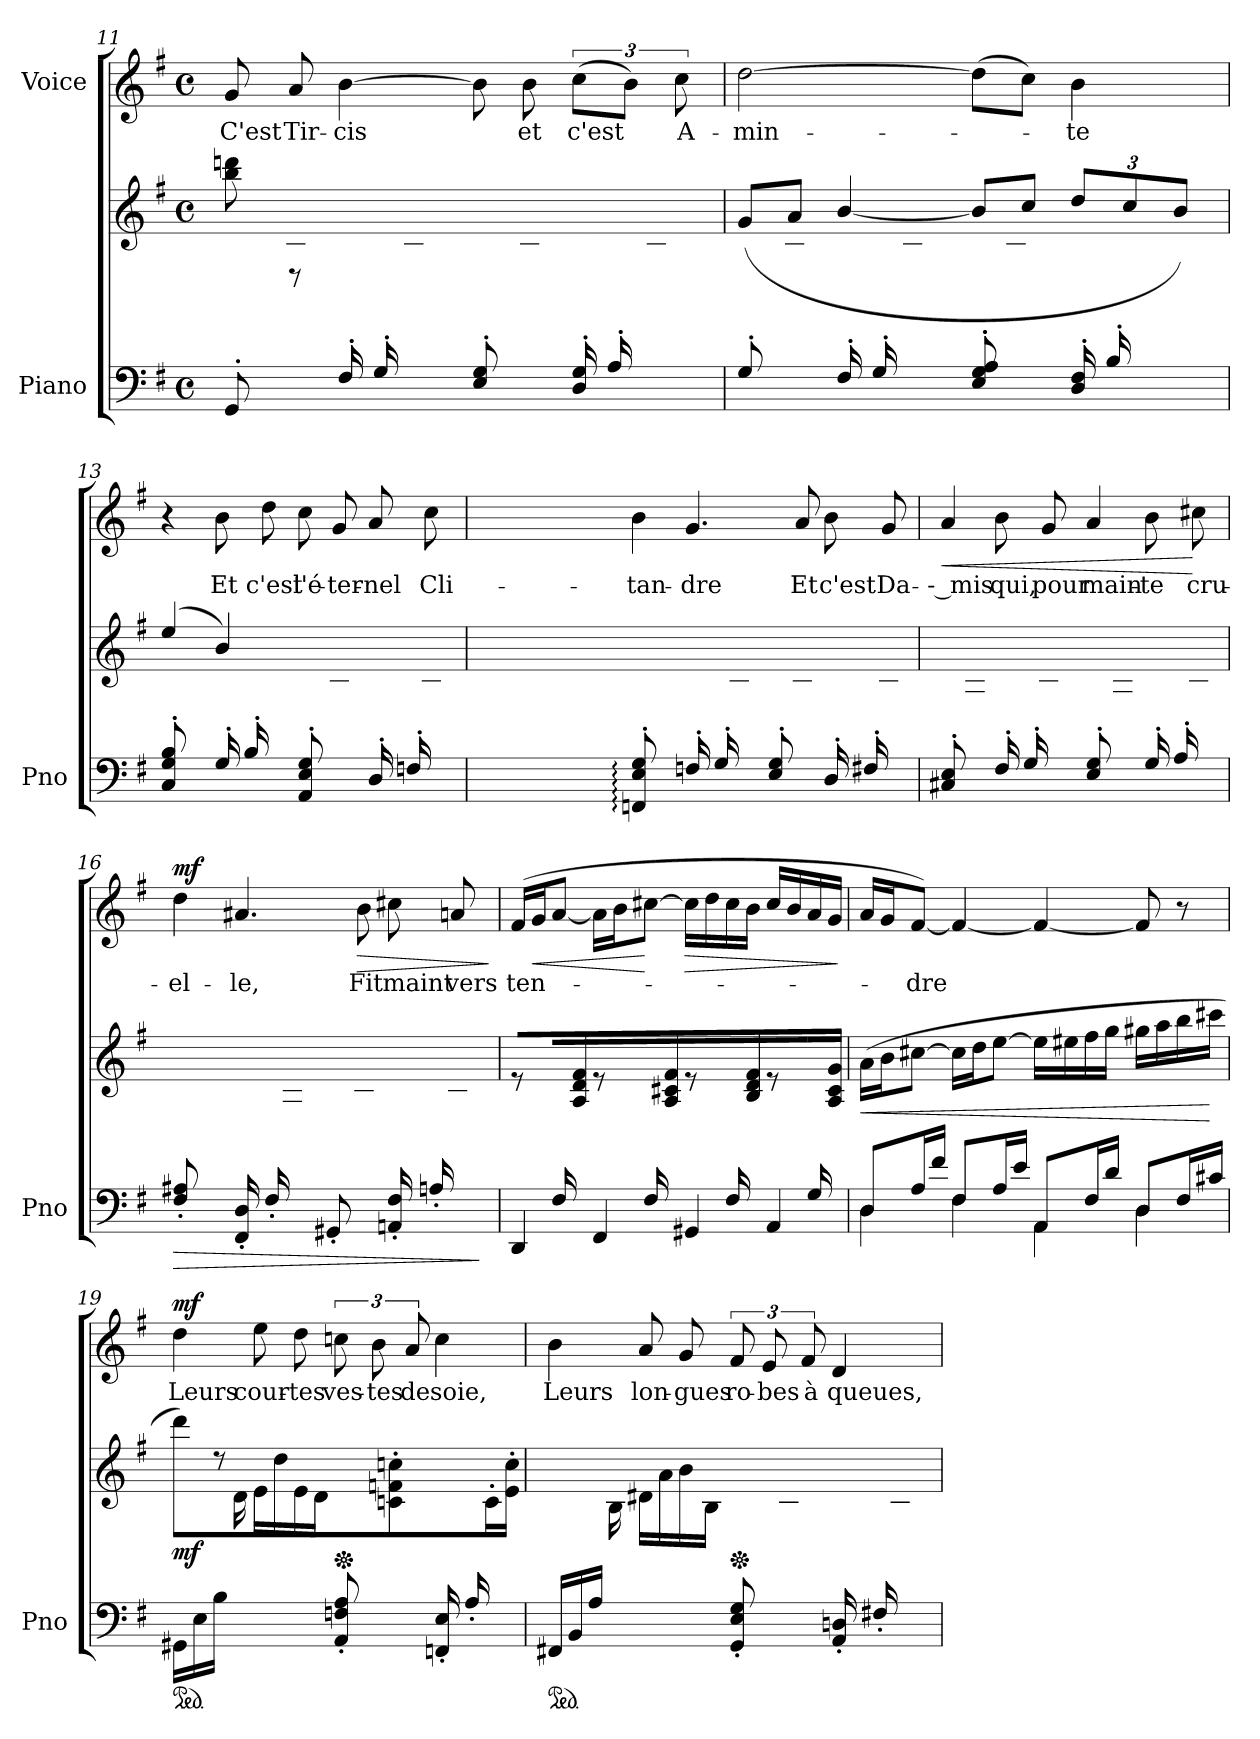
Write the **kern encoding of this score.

**kern	**kern	**dynam	**kern	**text	**dynam
*part2	*part2	*part2	*part1	*part1	*part1
*staff3	*staff2	*staff2/3	*staff1	*staff1	*staff1
*I"Piano	*	*	*I"Voice	*	*
*I'Pno	*	*	*	*	*
!!LO:LB:g=z
*clefF4	*clefG2	*	*clefG2	*	*
*k[f#]	*k[f#]	*	*k[f#]	*	*
*M4/4	*M4/4	*	*M4/4	*	*
*met(c)	*met(c)	*	*met(c)	*	*
=11	=11	=11	=11	=11	=11
*^	*^	*	*	*	*
!	!	!	!	!	!	!LO:LY:b	!
8GG'/L	1ryy	8ryy	8bb\ 8dddn\	.	8g/	C'est	.
!	!	!	!	!	!	!LO:LY:b	!
8ryy	.	8B\' 8dn\'J	8r	.	8a/	Tir-	.
!	!	!	!	!	!	!LO:LY:b	!
16F#'/LL	.	8ryy	2.ryy	.	[4b\	-cis	.
16G'/	.	.	.	.	.	.	.
8ryy	.	16B'\	.	.	.	.	.
.	.	16d'\JJ	.	.	.	.	.
8E/' 8G/'L	.	8ryy	.	.	8b\]	.	.
!	!	!	!	!	!	!LO:LY:b	!
8ryy	.	8B\' 8d\'J	.	.	8b\	et	.
!	!	!	!	!	!	!LO:LY:b	!
16D/' 16G/'LL	.	8ryy	.	.	(>12cc\L	c'est	.
16A'/	.	.	.	.	.	.	.
.	.	.	.	.	12b\J)	.	.
8ryy	.	16c'\	.	.	.	.	.
!	!	!	!	!	!	!LO:LY:b	!
.	.	.	.	.	12cc\	A-	.
.	.	16d'\JJ	.	.	.	.	.
=12	=12	=12	=12	=12	=12	=12	=12
!	!	!	!	!	!	!LO:LY:b	!
8G'/L	1ryy	8ryy	(>8g/L	.	[2dd\	-min-	.
8ryy	.	8B\' 8d\'J	8a/J	.	.	.	.
16F#'/LL	.	8ryy	[4b/	.	.	.	.
16G'/	.	.	.	.	.	.	.
8ryy	.	16B'\	.	.	.	.	.
.	.	16d'\JJ	.	.	.	.	.
8E/' 8G/' 8A/'L	.	8ryy	8b/L]	.	(>8dd\L]	.	.
8ryy	.	8c\' 8d\'J	8cc/J	.	8cc\J)	.	.
*	*	*	*Xbrackettup	*	*	*	*
!	!	!	!	!	!	!LO:LY:b	!
16D/' 16F#/'LL	.	8ryy	12dd/L	.	4b\	-te	.
16B'/	.	.	.	.	.	.	.
.	.	.	12cc/	.	.	.	.
8ryy	.	16d'\	.	.	.	.	.
.	.	.	12b/J)	.	.	.	.
.	.	16f#'\JJ	.	.	.	.	.
!!LO:LB:g=z
=13	=13	=13	=13	=13	=13	=13	=13
8C/' 8G/' 8B/'L	1ryy	(>4ee/	8ryy	.	4r	.	.
8ryy	.	.	8e\' 8g\'J	.	.	.	.
!	!	!	!	!	!	!LO:LY:b	!
16G'/LL	.	4b/)	8ryy	.	8b\	Et	.
16B'/	.	.	.	.	.	.	.
!	!	!	!	!	!	!LO:LY:b	!
8ryy	.	.	16d'\	.	8dd\	c'est	.
.	.	.	16f#'\JJ	.	.	.	.
!	!	!	!	!	!	!LO:LY:b	!
8AA/' 8E/' 8G/'L	.	2ryy	8ryy	.	8cc\	l'é-	.
!	!	!	!	!	!	!LO:LY:b	!
8ryy	.	.	8c\' 8e\' 8cc\'J	.	8g/	-ter-	.
!	!	!	!	!	!	!LO:LY:b	!
16D'/LL	.	.	8ryy	.	8a/	-nel	.
16Fn'/	.	.	.	.	.	.	.
!	!	!	!	!	!	!LO:LY:b	!
8ryy	.	.	16c'\	.	8cc\	Cli-	.
.	.	.	16fn\' 16a\'JJ	.	.	.	.
=14	=14	=14	=14	=14	=14	=14	=14
!	!	!	!	!	!	!LO:LY:b	!
*	*	*v	*v	*	*	*	*
8FFn/:' 8E/:' 8G/:'L	1ryy	8ryy	.	4b\	-tan-	.
8ryy	.	8e\' 8g\' 8b\'J	.	.	.	.
!	!	!	!	!	!LO:LY:b	!
16Fn'/LL	.	8ryy	.	4.g/	-dre	.
16G'/	.	.	.	.	.	.
8ryy	.	16B'\	.	.	.	.
.	.	16d\' 16g\'JJ	.	.	.	.
8E/' 8G/'L	.	8ryy	.	.	.	.
!	!	!	!	!	!LO:LY:b	!
8ryy	.	8c\' 8g\' 8a\'J	.	8a/	Et	.
!	!	!	!	!	!LO:LY:b	!
16D'/LL	.	8ryy	.	8b\	c'est	.
16F#X'/	.	.	.	.	.	.
!	!	!	!	!	!LO:LY:b	!
8ryy	.	16B'\	.	8g/	Da-	.
.	.	16g\' 16b\'JJ	.	.	.	.
!!LO:PB:g=z
=15	=15	=15	=15	=15	=15	=15
!	!	!	!	!	!LO:LY:b	!LO:HP:b
8C#X/' 8E/'L	1ryy	8ryy	.	4a/	-- mis	<
8ryy	.	8A\' 8g\' 8a\'J	.	.	.	.
!	!	!	!	!	!LO:LY:b	!
16F#'/LL	.	8ryy	.	8b\	qui,	.
16G'/	.	.	.	.	.	.
!	!	!	!	!	!LO:LY:b	!
8ryy	.	16B'\	.	8g/	pour	.
.	.	16d\' 16g\' 16b\'JJ	.	.	.	.
!	!	!	!	!	!LO:LY:b	!
8E/' 8G/'L	.	8ryy	.	4a/	main-	.
8ryy	.	8A\' 8c#X\' 8a\'J	.	.	.	.
!	!	!	!	!	!LO:LY:b	!
16G'/LL	.	8ryy	.	8b\	-te	.
16A'/	.	.	.	.	.	.
!	!	!	!	!	!LO:LY:b	!
8ryy	.	16c#'\	.	8cc#X\	cru-	[
.	.	16e\' 16a\' 16cc#X\'JJ	.	.	.	.
=16	=16	=16	=16	=16	=16	=16
!	!	!	!LO:HP:b=2	!	!LO:LY:b	!LO:DY:a
8F#/' 8A#X/'L	1ryy	8ryy	>	4dd\	-el-	mf
8ryy	.	8d\' 8f#\' 8a#X\' 8dd\'J	.	.	.	.
!	!	!	!	!	!LO:LY:b	!
16FF#/' 16D/'LL	.	8ryy	.	4.a#X/	-le,	.
16F#'/	.	.	.	.	.	.
8ryy	.	16A#X'\	.	.	.	.
.	.	16d\' 16f#\' 16a#\'JJ	.	.	.	.
8GG#X'/L	.	8ryy	.	.	.	.
!	!	!	!	!	!LO:LY:b	!LO:HP:b
8ryy	.	8B\' 8d\' 8f#\' 8b\'J	.	8b\	Fit	>
!	!	!	!	!	!LO:LY:b	!
16AAn/' 16F#/'LL	.	8ryy	.	8cc#X\	maint	.
16An'/	.	.	.	.	.	.
!	!	!	!	!	!LO:LY:b	!
8ryy	.	16c#X'\	.	8an/	vers	.
.	.	16f#\' 16an\' 16cc#X\'JJ	]	.	.	.
*v	*v	*	*	*	*	*
.	.	.	.	.	]
!!LO:LB:g=z
=17	=17	=17	=17	=17	=17
*^	*	*	*	*	*
!	!	!	!	!	!LO:LY:b	!
8ryy	4DD/	8r	.	(>16f#/LL	ten-	.
!	!	!	!	!	!	!LO:HP:b
.	.	.	.	16g/J	.	<
(<16F#/LL	.	16ryy	.	[8a/J	.	.
8.ryy	.	16A/ 16d/ 16f#/JJ)	.	.	.	.
.	4FF#/	8r	.	16a\LL]	.	.
.	.	.	.	16b\J	.	.
(<16F#/LL	.	16ryy	.	[8cc#X\J	.	[
8.ryy	.	16A/ 16c#X/ 16f#/JJ)	.	.	.	.
!	!	!	!	!	!	!LO:HP:b
.	4GG#X/	8r	.	16cc#\LL]	.	>
.	.	.	.	16dd\	.	.
(<16F#/LL	.	16ryy	.	16cc#\	.	.
8.ryy	.	16B/ 16d/ 16f#/JJ)	.	16b\JJ	.	.
.	4AA/	8r	.	16cc#/LL	.	.
.	.	.	.	16b/	.	.
(<16G/LL	.	16ryy	.	16a/	.	.
16ryy	.	16A/ 16c#/ 16g/JJ)	.	16g/JJ	.	.
*v	*v	*	*	*	*	*
.	.	.	.	.	]
=18	=18	=18	=18	=18	=18
*^	*	*	*	*	*
!	!	!	!LO:HP:b	!	!	!
8D/L	4D\	(>16a\LL	<	16a/LL	.	.
.	.	16b\J	.	16g/J	.	.
!	!	!	!	!	!LO:LY:b	!
16A/L	.	[8cc#X\J	.	[8f#/J)	-dre	.
16f#/JJ	.	.	.	.	.	.
8F#/L	4F#\	16cc#\LL]	.	4f#/_	.	.
.	.	16dd\J	.	.	.	.
16A/L	.	[8ee\J	.	.	.	.
16e/JJ	.	.	.	.	.	.
8AA/L	4AA\	16ee\LL]	.	4f#/_	.	.
.	.	16ee#X\	.	.	.	.
16F#/L	.	16ff#\	.	.	.	.
16d/JJ	.	16gg\JJ	.	.	.	.
8D/L	4D\	16gg#X\LL	.	8f#/]	.	.
.	.	16aa\	.	.	.	.
16F#/L	.	16bb\	.	8r	.	.
16c#X/JJ	.	16ccc#X\JJ	[	.	.	.
!!LO:LB:g=z
=19	=19	=19	=19	=19	=19	=19
*ped	*	*	*	*	*	*
*	*	*^	*	*	*	*
!	!	!	!	!LO:DY:b	!	!LO:LY:b	!LO:DY:a
2ryy	(<16GG#X\LL	8ddd\)	8.ryy	mf	4dd\	Leurs	mf
.	16E\	.	.	.	.	.	.
.	16B\JJ	8r	.	.	.	.	.
.	16ryy	.	16d\	.	.	.	.
!	!	!	!	!	!	!LO:LY:b	!
*v	*v	*	*	*	*	*	*
.	4ryy	16e\LL	.	8ee\	cour-	.
.	.	16dd\	.	.	.	.
!	!	!	!	!	!LO:LY:b	!
.	.	16e\	.	8dd\	-tes	.
.	.	16d\JJ)	.	.	.	.
*^	*	*	*	*	*	*
*	*	*Xped	*	*	*	*	*
!	!	!	!	!	!	!LO:LY:b	!
8AA/' 8Fn/' 8A/'L	2ryy	8ryy	2ryy	.	12ccn\	ves-	.
!	!	!	!	!	!	!LO:LY:b	!
.	.	.	.	.	12b\	-tes	.
8ryy	.	8cn\' 8fn\' 8ccn\'J	.	.	.	.	.
!	!	!	!	!	!	!LO:LY:b	!
.	.	.	.	.	12a/	de	.
!	!	!	!	!	!	!LO:LY:b	!
16FFn/' 16E/'LL	.	8ryy	.	.	4cc\	soie,	.
16A'/	.	.	.	.	.	.	.
8ryy	.	16c'\	.	.	.	.	.
.	.	16e\' 16cc\'JJ	.	.	.	.	.
=20	=20	=20	=20	=20	=20	=20	=20
*ped	*	*	*	*	*	*	*
!	!	!	!	!	!	!LO:LY:b	!
2ryy	(<16FF#X/LL	4ryy	8.ryy	.	4b\	Leurs	.
.	16BB/	.	.	.	.	.	.
.	16A/JJ	.	.	.	.	.	.
.	16ryy	.	16B\	.	.	.	.
!	!	!	!	!	!	!LO:LY:b	!
*v	*v	*	*	*	*	*	*
.	4ryy	16d#X\LL	.	8a/	lon-	.
.	.	16a\	.	.	.	.
!	!	!	!	!	!LO:LY:b	!
.	.	16b\	.	8g/	-gues	.
.	.	16B\JJ)	.	.	.	.
*^	*	*	*	*	*	*
*	*	*Xped	*	*	*	*	*
!	!	!	!	!	!	!LO:LY:b	!
8GG/' 8E/' 8G/'L	2ryy	8ryy	2ryy	.	12f#/	ro-	.
!	!	!	!	!	!	!LO:LY:b	!
.	.	.	.	.	12e/	-bes	.
8ryy	.	8c\' 8e\' 8cc\'J	.	.	.	.	.
!	!	!	!	!	!	!LO:LY:b	!
.	.	.	.	.	12f#/	à	.
!	!	!	!	!	!	!LO:LY:b	!
16AA/' 16Dn/'LL	.	8ryy	.	.	4d/	queues,	.
16F#X'/	.	.	.	.	.	.	.
8ryy	.	16c'\	.	.	.	.	.
.	.	16dn\' 16cc\'JJ	.	.	.	.	.
*v	*v	*	*	*	*	*	*
*	*v	*v	*	*	*	*
=	=	=	=	=	=
*-	*-	*-	*-	*-	*-
